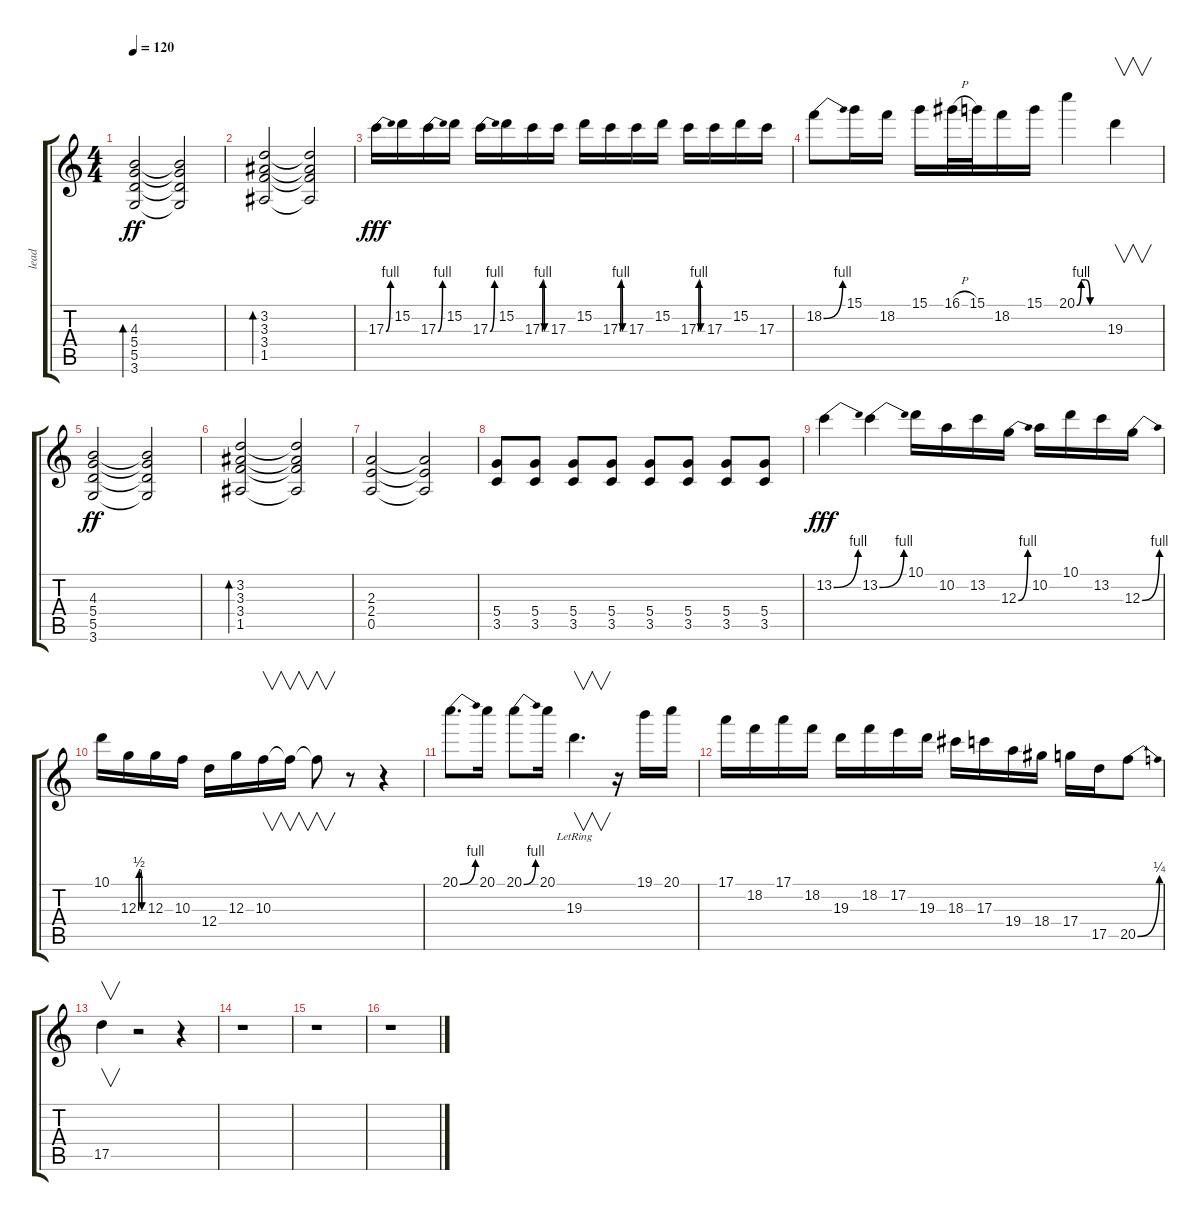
\track ("lead" "lead") {instrument overdrivenguitar}
\staff {score tabs}
\tuning (E4 B3 G3 D3 A2 E2) {hide}
\ts (4 4)
\tempo 120
\clef g2
\ks c
(4.3 5.4 5.5 3.6).2{bd 30 dy ff} (4.3{t} 5.4{t} 5.5{t} 3.6{t}).2 |
(3.2 3.3 3.4 1.5).2{bd 30} (3.2{t} 3.3{t} 3.4{t} 1.5{t}).2 |
17.3{be (bend 0 0 60 4)}.16{dy fff} 15.2.16 17.3{be (bend 0 0 60 4)}.16 15.2.16 17.3{be (bend 0 0 60 4)}.16 15.2.16 17.3{be (custom 0 0 10 4 20 4 30 0 60 0)}.16 17.3.16 15.2.16 17.3{be (custom 0 0 10 4 20 4 30 0 60 0)}.16 17.3.16 15.2.16 17.3{be (custom 0 0 10 4 20 4 30 0 60 0)}.16 17.3.16 15.2.16 17.3.16 |
18.2{be (bend 0 0 60 4)}.8 15.1.16 18.2.16 15.1.16 16.1{h}.32 15.1.32 18.2.16 15.1.16 20.1{be (custom 0 0 10 4 20 4 30 0 60 0)}.4 19.3.4{v} |
(4.3 5.4 5.5 3.6).2{dy ff} (4.3{t} 5.4{t} 5.5{t} 3.6{t}).2 |
(3.2 3.3 3.4 1.5).2{bd 30} (3.2{t} 3.3{t} 3.4{t} 1.5{t}).2 |
(2.3 2.4 0.5).2 (2.3{t} 2.4{t} 0.5{t}).2 |
(5.4 3.5).8 (5.4 3.5).8 (5.4 3.5).8 (5.4 3.5).8 (5.4 3.5).8 (5.4 3.5).8 (5.4 3.5).8 (5.4 3.5).8 |
13.2{be (bend 0 0 60 4)}.4{dy fff} 13.2{be (bend 0 0 60 4)}.4 10.1.16 10.2.16 13.2.16 12.3{be (bend 0 0 60 4)}.16 10.2.16 10.1.16 13.2.16 12.3{be (bend 0 0 60 4)}.16 |
10.1.16 12.3{be (custom 0 0 10 2 25 2 40 0 60 0)}.16 12.3.16 10.3.16 12.4.16 12.3.16 10.3.16{v} 10.3{t}.16{v} 10.3{t}.8{v} r.8 r.4 |
20.1{be (bend 0 0 60 4)}.8{d} 20.1.16 20.1{be (bend 0 0 60 4)}.8 20.1.16 19.3{lr}.4{v d} r.16 19.1.16 20.1.16 |
17.1.16 18.2.16 17.1.16 18.2.16 19.3.16 18.2.16 17.2.16 19.3.16 18.3.16 17.3.16 19.4.16 18.4.16 17.4.16 17.5.16 20.5{be (bend 0 0 60 1)}.8 |
17.5.4{v} r.2 r.4 |
r.1 |
r.1 |
r.1
